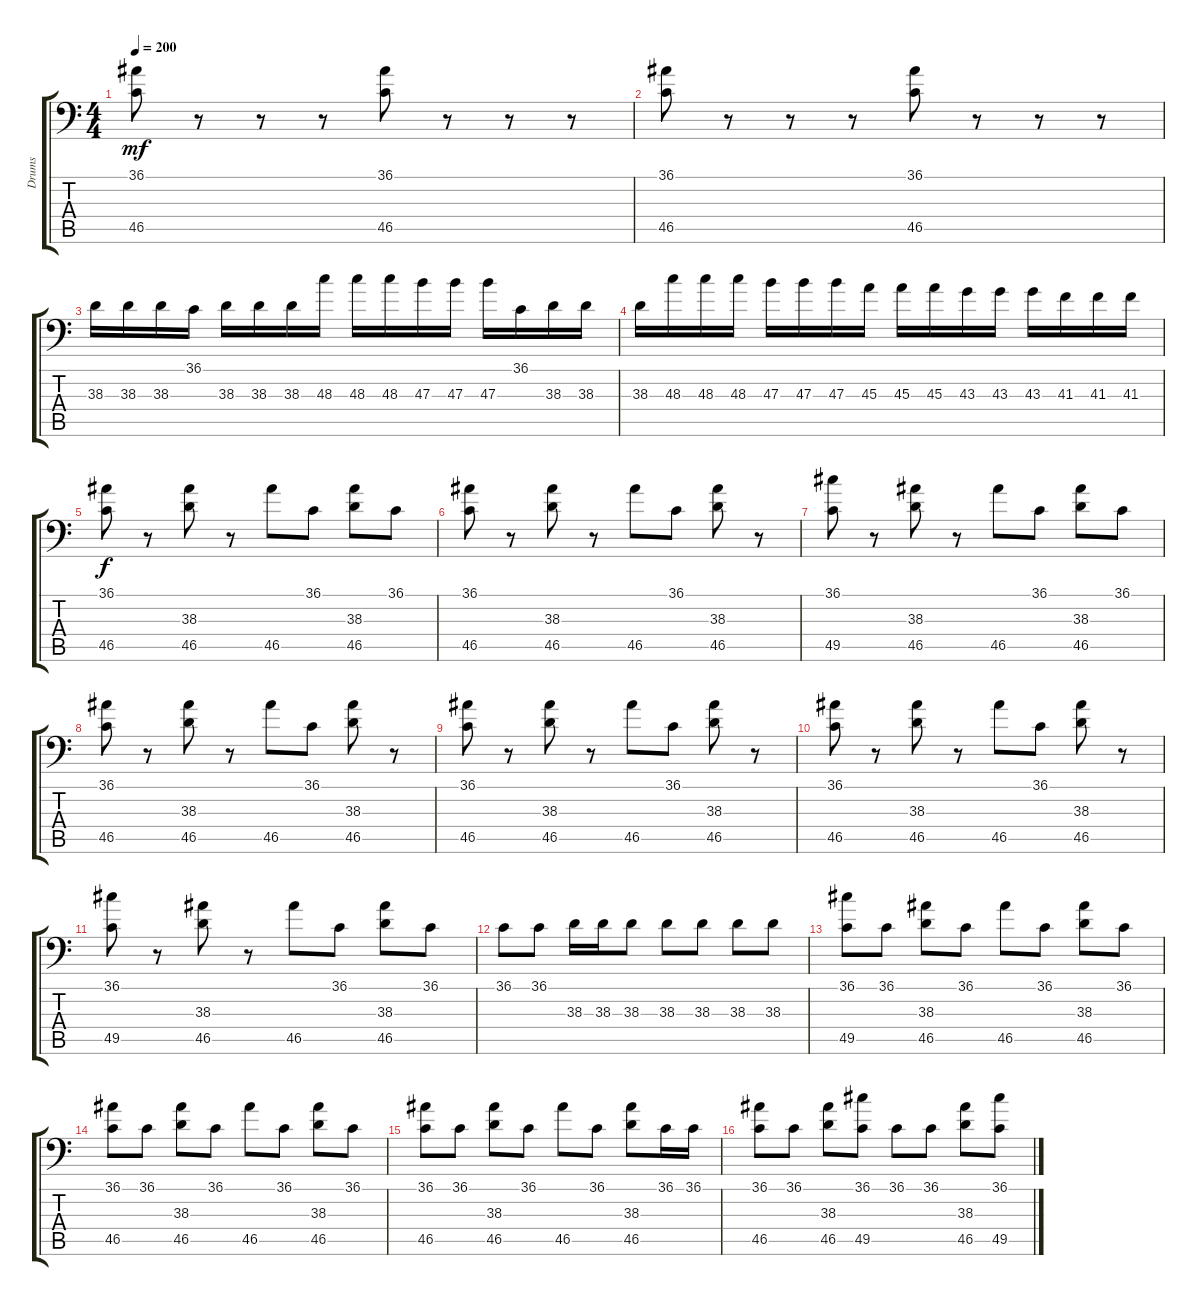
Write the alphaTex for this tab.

\track ("Drums" "Drums") {instrument acousticgrandpiano}
\staff {score tabs}
\tuning (C-1 C-1 C-1 C-1 C-1 C-1) {hide}
\ts (4 4)
\tempo 200
\clef f4
\ks c
(36.1 46.5).8{dy mf} r.8 r.8 r.8 (36.1 46.5).8 r.8 r.8 r.8 |
(36.1 46.5).8 r.8 r.8 r.8 (36.1 46.5).8 r.8 r.8 r.8 |
38.3.16 38.3.16 38.3.16 36.1.16 38.3.16 38.3.16 38.3.16 48.3.16 48.3.16 48.3.16 47.3.16 47.3.16 47.3.16 36.1.16 38.3.16 38.3.16 |
38.3.16 48.3.16 48.3.16 48.3.16 47.3.16 47.3.16 47.3.16 45.3.16 45.3.16 45.3.16 43.3.16 43.3.16 43.3.16 41.3.16 41.3.16 41.3.16 |
(36.1 46.5).8{dy f} r.8 (38.3 46.5).8 r.8 46.5.8 36.1.8 (38.3 46.5).8 36.1.8 |
(36.1 46.5).8 r.8 (38.3 46.5).8 r.8 46.5.8 36.1.8 (38.3 46.5).8 r.8 |
(36.1 49.5).8 r.8 (38.3 46.5).8 r.8 46.5.8 36.1.8 (38.3 46.5).8 36.1.8 |
(36.1 46.5).8 r.8 (38.3 46.5).8 r.8 46.5.8 36.1.8 (38.3 46.5).8 r.8 |
(36.1 46.5).8 r.8 (38.3 46.5).8 r.8 46.5.8 36.1.8 (38.3 46.5).8 r.8 |
(36.1 46.5).8 r.8 (38.3 46.5).8 r.8 46.5.8 36.1.8 (38.3 46.5).8 r.8 |
(36.1 49.5).8 r.8 (38.3 46.5).8 r.8 46.5.8 36.1.8 (38.3 46.5).8 36.1.8 |
36.1.8 36.1.8 38.3.16 38.3.16 38.3.8 38.3.8 38.3.8 38.3.8 38.3.8 |
(36.1 49.5).8 36.1.8 (38.3 46.5).8 36.1.8 46.5.8 36.1.8 (38.3 46.5).8 36.1.8 |
(36.1 46.5).8 36.1.8 (38.3 46.5).8 36.1.8 46.5.8 36.1.8 (38.3 46.5).8 36.1.8 |
(36.1 46.5).8 36.1.8 (38.3 46.5).8 36.1.8 46.5.8 36.1.8 (38.3 46.5).8 36.1.16 36.1.16 |
(36.1 46.5).8 36.1.8 (38.3 46.5).8 (36.1 49.5).8 36.1.8 36.1.8 (38.3 46.5).8 (36.1 49.5).8
